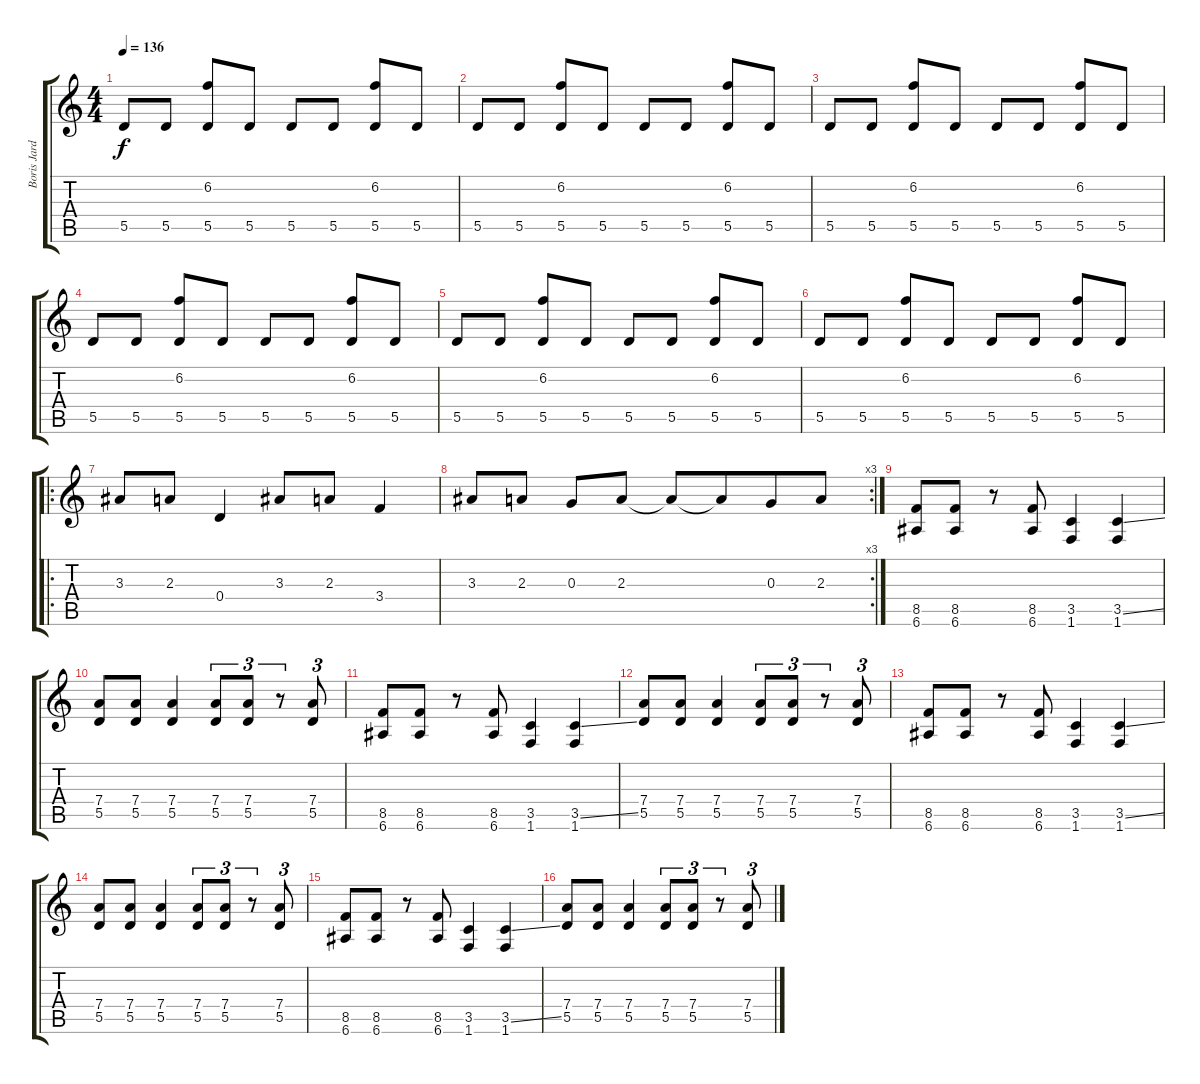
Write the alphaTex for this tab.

\track ("Boris Jardel" "Boris Jard") {instrument overdrivenguitar}
\staff {score tabs}
\tuning (E4 B3 G3 D3 A2 E2) {hide}
\ts (4 4)
\tempo 136
\clef g2
\ks c
5.5.8{dy f} 5.5.8 (6.2 5.5).8 5.5.8 5.5.8 5.5.8 (6.2 5.5).8 5.5.8 |
5.5.8 5.5.8 (6.2 5.5).8 5.5.8 5.5.8 5.5.8 (6.2 5.5).8 5.5.8 |
5.5.8 5.5.8 (6.2 5.5).8 5.5.8 5.5.8 5.5.8 (6.2 5.5).8 5.5.8 |
5.5.8 5.5.8 (6.2 5.5).8 5.5.8 5.5.8 5.5.8 (6.2 5.5).8 5.5.8 |
5.5.8 5.5.8 (6.2 5.5).8 5.5.8 5.5.8 5.5.8 (6.2 5.5).8 5.5.8 |
5.5.8 5.5.8 (6.2 5.5).8 5.5.8 5.5.8 5.5.8 (6.2 5.5).8 5.5.8 |
\ro
3.3.8 2.3.8 0.4.4 3.3.8 2.3.8 3.4.4 |
\rc 3
3.3.8 2.3.8 0.3.8 2.3.8 2.3{t}.8 2.3{t}.8{beam merge} 0.3.8 2.3.8 |
(8.5 6.6).8 (8.5 6.6).8 r.8 (8.5 6.6).8 (3.5 1.6).4 (3.5{ss} 1.6).4 |
(7.4 5.5).8 (7.4 5.5).8 (7.4 5.5).4 (7.4 5.5).8{tu (3 2)} (7.4 5.5).8{tu (3 2)} r.8{tu (3 2)} (7.4 5.5).8{tu (3 2)} |
(8.5 6.6).8 (8.5 6.6).8 r.8 (8.5 6.6).8 (3.5 1.6).4 (3.5{ss} 1.6).4 |
(7.4 5.5).8 (7.4 5.5).8 (7.4 5.5).4 (7.4 5.5).8{tu (3 2)} (7.4 5.5).8{tu (3 2)} r.8{tu (3 2)} (7.4 5.5).8{tu (3 2)} |
(8.5 6.6).8 (8.5 6.6).8 r.8 (8.5 6.6).8 (3.5 1.6).4 (3.5{ss} 1.6).4 |
(7.4 5.5).8 (7.4 5.5).8 (7.4 5.5).4 (7.4 5.5).8{tu (3 2)} (7.4 5.5).8{tu (3 2)} r.8{tu (3 2)} (7.4 5.5).8{tu (3 2)} |
(8.5 6.6).8 (8.5 6.6).8 r.8 (8.5 6.6).8 (3.5 1.6).4 (3.5{ss} 1.6).4 |
(7.4 5.5).8 (7.4 5.5).8 (7.4 5.5).4 (7.4 5.5).8{tu (3 2)} (7.4 5.5).8{tu (3 2)} r.8{tu (3 2)} (7.4 5.5).8{tu (3 2)}
